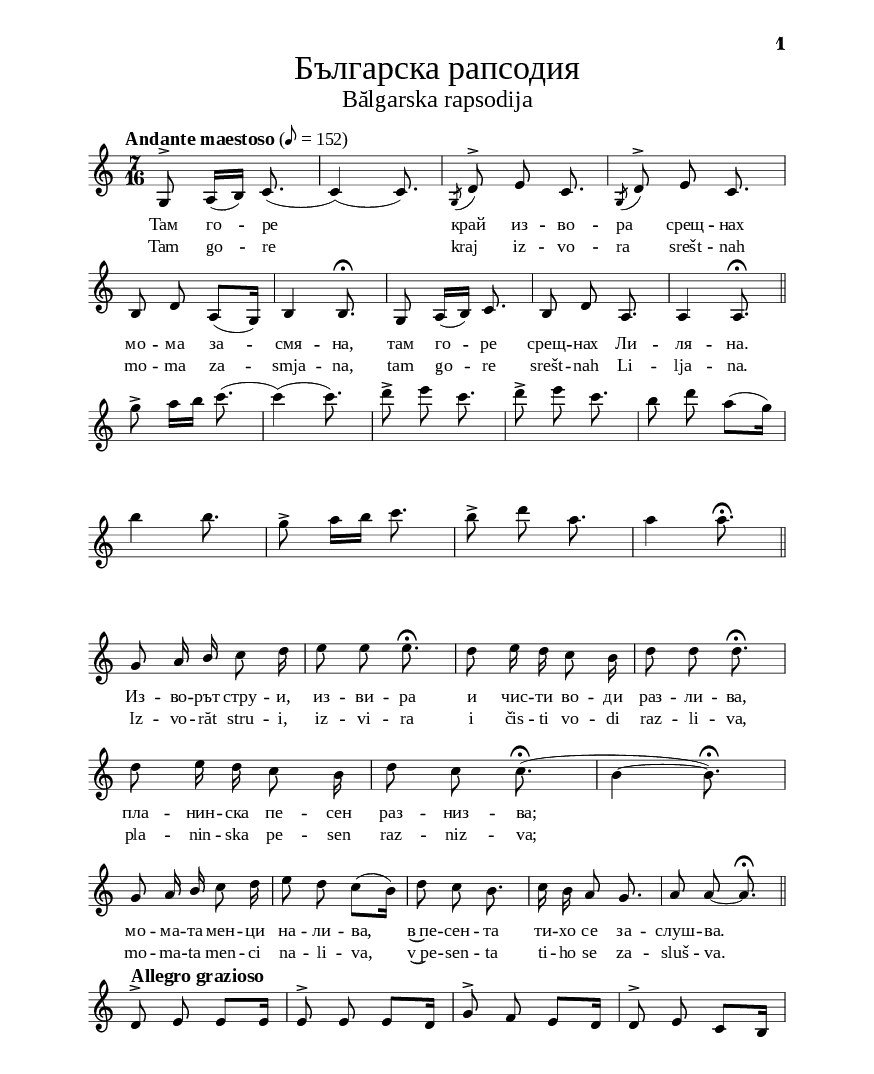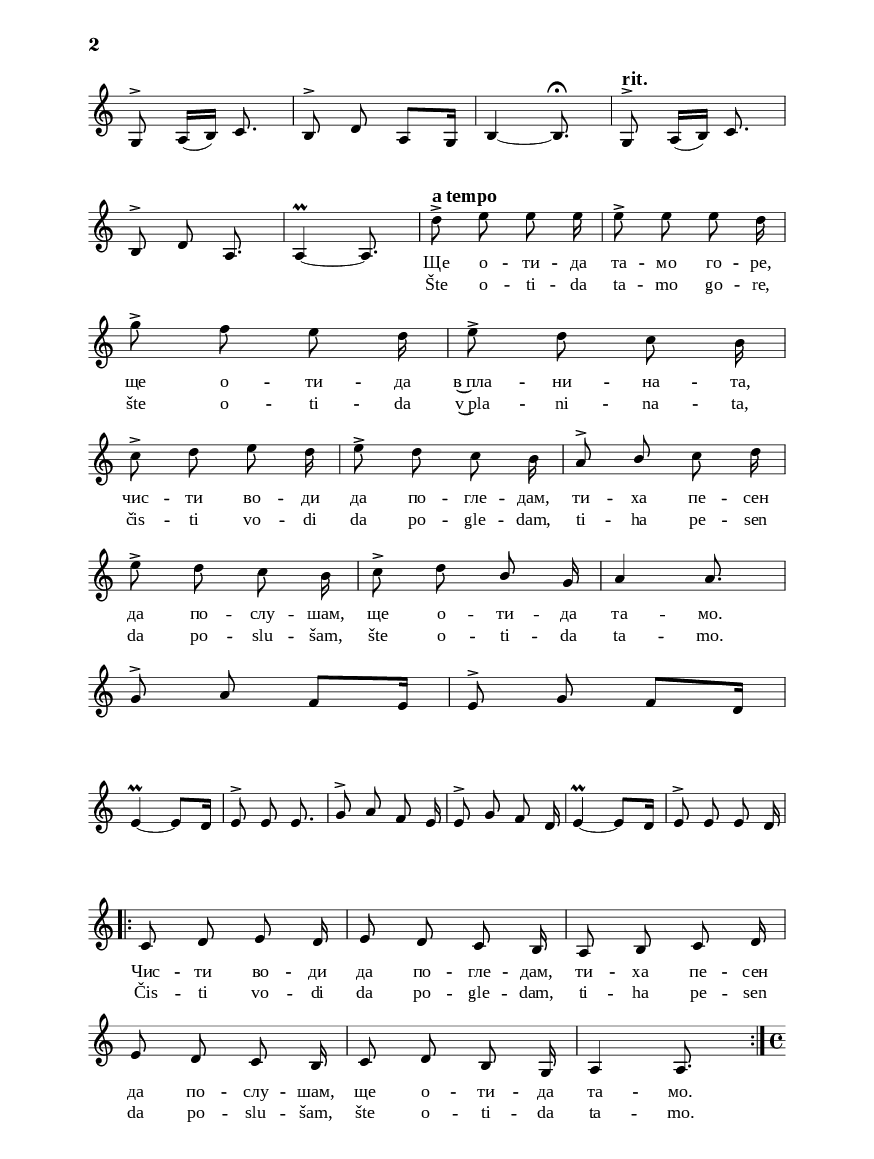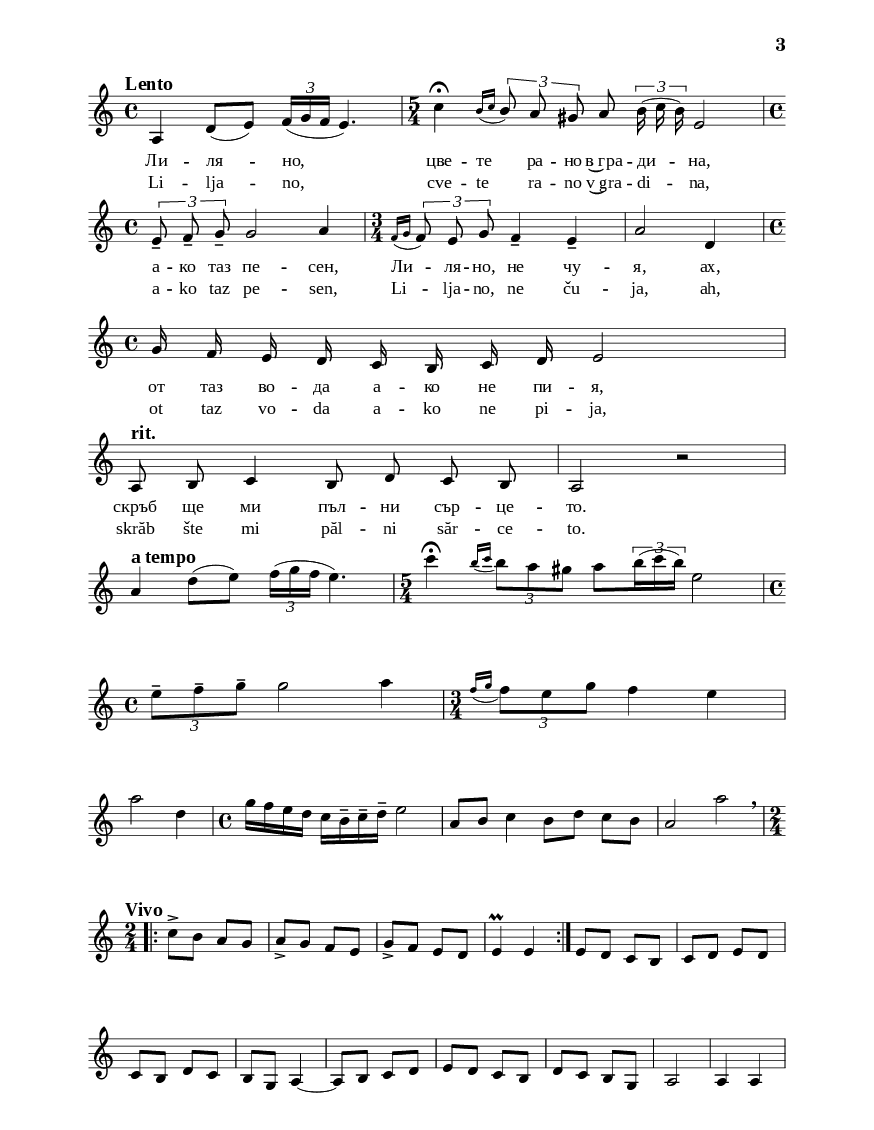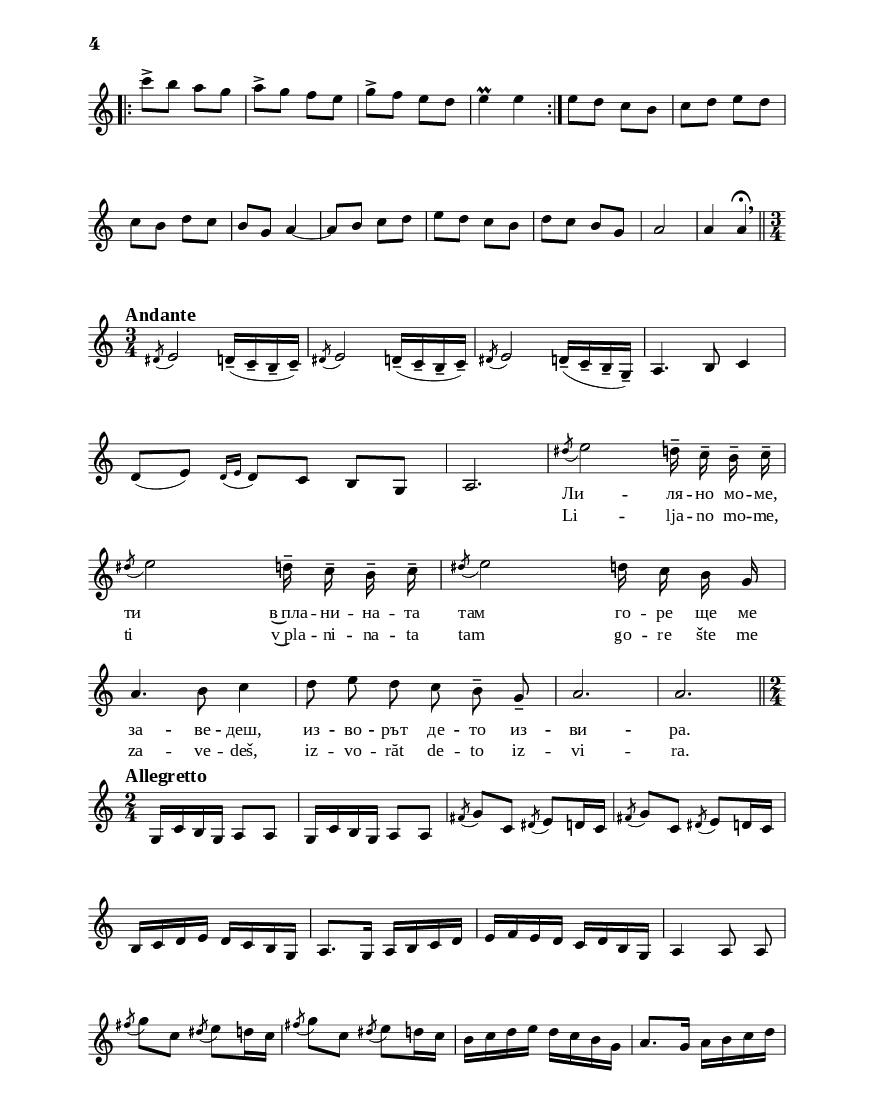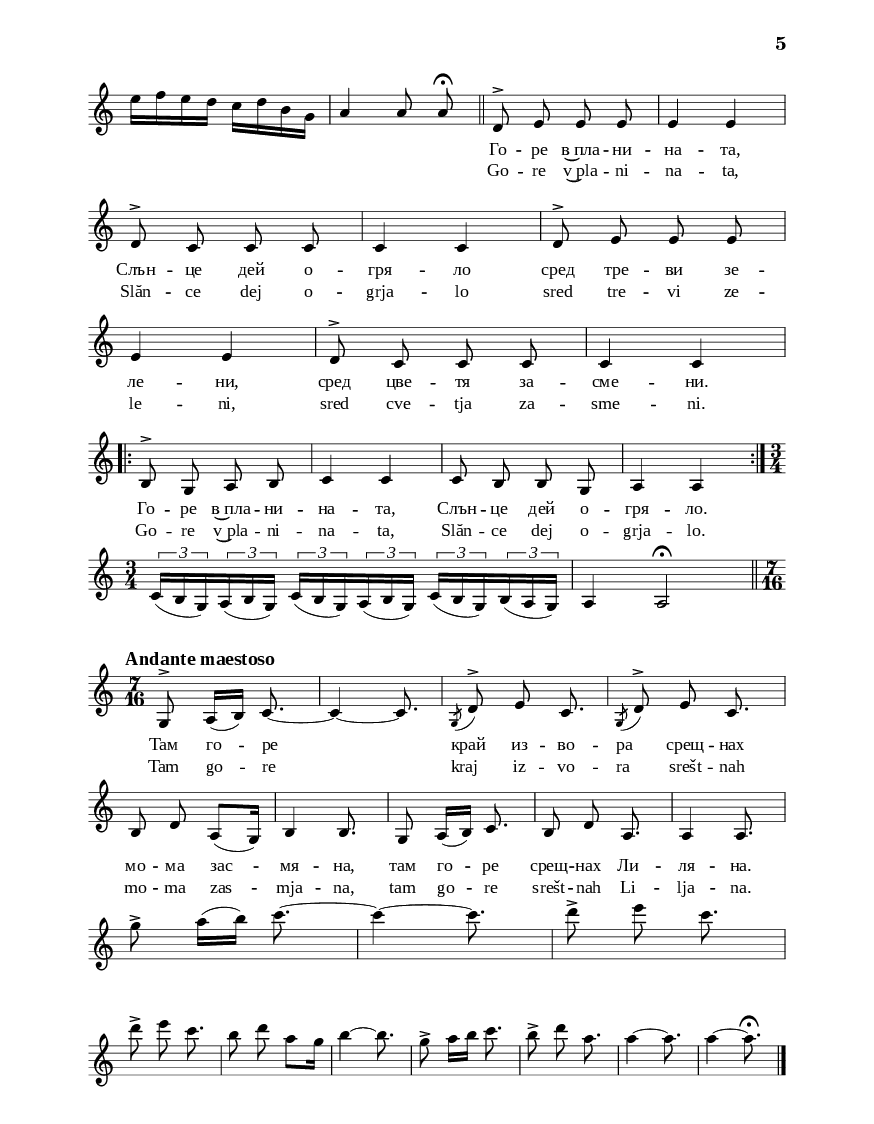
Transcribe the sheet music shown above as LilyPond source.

\version "2.24.2"

\include "include/globals.ily"

\bookpart {
  \label #'ref146
  \tocItem \markup "Българска рапсодия – Bălgarska rapsodija"
  \include "include/bookpart-paper.ily"
  \score {
    \include "include/score-layout.ily"

    \new Voice \relative c' {
      \clef treble
      \key c \major
      \time 7/16
      \tempoFunc "Andante maestoso" 8 "152"
      \autoBeamOff
      g8^\accent a16([b]) c8.( | \noBreak
      c4)(c8.) | \noBreak
      \acciaccatura {g8} d'^\accent e c8. | \noBreak
      \acciaccatura {g8} d'^\accent e c8. | \break
      b8 d a([g16]) | \noBreak

      b4 b8.\fermata | \noBreak
      g8 a16([b]) c8. | \noBreak
      b8 d a8. | \noBreak
      a4 a8.\fermata | \bar "||" \break

      g''8\accent a16[b] c8.( | \noBreak
      c4)(c8.) | \noBreak
      d8\accent e c8. | \noBreak
      d8\accent e c8. | \noBreak
      b8 d a([g16]) | \break
      b4 b8. | \noBreak
      g8\accent a16[b] c8. | \noBreak
      b8\accent d a8. | \noBreak
      a4 a8.\fermata | \bar "||" \break

      g,8 a16 \stemUp b \stemNeutral c8 d16 | \noBreak
      e8 e e8.\fermata | \noBreak
      d8 e16 d16 c8 b16 | \noBreak
      d8 d d8.\fermata | \break

      d8 e16 d16 c8 b16 | \noBreak
      d8 c8 c8.\fermata( | \noBreak
      b4~ b8.\fermata) | \break
      g8 a16 \stemUp b \stemNeutral c8 d16 | \noBreak
      e8 d c8([b16]) | \noBreak

      d8 c b8. | \noBreak
      c16 b a8 g8. | \noBreak
      a8 a8~ a8.\fermata | \bar "||" \break
      \tempo "Allegro grazioso" d,8^\accent e e[e16] | \noBreak
      e8^\accent e e[d16] | \noBreak

      g8^\accent f e[d16] | \noBreak
      d8^\accent e c[b16] | \break
      g8^\accent a16([b]) c8. | \noBreak
      b8^\accent d a[g16] | \noBreak
      b4~ b8.\fermata | \noBreak
      \tempo "rit." g8^\accent a16([b]) c8. | \break

      b8^\accent d a8. | \noBreak
      a4\prall~ a8. | \noBreak
      \tempo "a tempo" d'8\accent e e e16 | \noBreak
      e8\accent e e d16 | \break
      g8\accent f e d16 | \noBreak

      e8\accent d c b16 | \break
      c8\accent d e d16 | \noBreak
      e8\accent d c b16 | \noBreak
      a8^\accent \stemUp b \stemNeutral c d16 | \break

      e8\accent d c b16 | \noBreak
      c8\accent d \stemUp b \stemNeutral g16 | \noBreak
      a4 a8. | \break
      g8^\accent a f[e16] | \noBreak
      e8^\accent g f[d16] | \break

      e4\prall~ e8[d16] | \noBreak
      e8^\accent e e8. | \noBreak
      g8^\accent a f e16 | \noBreak
      e8^\accent g f d16 | \noBreak
      e4\prall~ e8[d16] | \noBreak
      e8^\accent e e d16 | \break
    
      \bar ".|:-|"

      \repeat volta 1 {
        c8 d e d16 | \noBreak
        e8 d c b16 | \noBreak
        a8 b c d16 | \break
        e8 d c b16 | \noBreak

        c8 d b g16 | \noBreak
        a4 a8. | \break \bar ":|."
      }
      \time 4/4 \tempo "Lento" a4 d8([e]) \tuplet 3/2 {f16([ g f]} e4.) | \time 5/4 \noBreak
      \override TupletNumber.avoid-slur = #'ignore
      c'4\fermata \acciaccatura{ b16[c] } \tuplet 3/2 { \stemUp b8 \stemNeutral a gis} a8 \tupletUp \tuplet 3/2 { b16(c b) } e,2 | \break
      \time 4/4 \tuplet 3/2 { e8\tenuto f\tenuto g\tenuto } g2 a4 | \time 3/4 \noBreak

      \acciaccatura {f16[g]} \tuplet 3/2 { f8 e g } f4\tenuto e4\tenuto | \noBreak
      a2 d,4 | \break
      \time 4/4 g16 f e d c b c d e2 | \break

      \tempo "rit." a,8 b c4 b8 d c b | \noBreak
      a2 r2 | \break
      \tempo "a tempo" a'4  d8([e]) \tupletNeutral \tuplet 3/2 { f16([ g f] } e4.) \time 5/4 | 

      c'4\fermata \acciaccatura { b16[c] }  \tuplet 3/2 { b8[ a gis]} a8[ \tupletUp \tuplet 3/2 { b16(c b)] }  e,2 \tupletNeutral | \break
      \time 4/4 \tuplet 3/2 { e8\tenuto[f\tenuto g\tenuto] } g2 a4 | \noBreak
      \time 3/4 \acciaccatura { f16[g] } \tuplet 3/2 { f8[e g] } f4 e | \break

      a2 d,4  | \noBreak
      \time 4/4 g16[f e d] c[b\tenuto c\tenuto d\tenuto] e2 | \noBreak
      a,8[b] c4 b8[d] c[b] | \noBreak
      a2 a' \breathe | \bar "|" \time 2/4 \break    \bar ".|:-|"
      \repeat volta 1 {
        \tempo "Vivo"  c,8\accent[b] a[g] | \noBreak
        a\accent[g] f[e] | \noBreak
        g\accent[f] e[d] | \noBreak
        e4\prall e | \noBreak \bar ":|."
      } 
      e8[d] c[b] | \noBreak
      c[d] e[d] | \break

      c[b] d[c] | \noBreak
      b[g] a4~ | \noBreak
      a8[b] c[d] | \noBreak
      e[d] c[b] | \noBreak
      d[c] b[g] | \noBreak
      a2 | \noBreak
      a4 a |  \bar "|" \break \bar ".|:-|"

      \repeat volta 1 {
        c''8\accent[b] a[g] | \noBreak
        a\accent[g] f[e] | \noBreak
        g\accent[f] e[d] | \noBreak
        e4\prall e | \noBreak  \bar ":|."
      }
      e8[d] c[b] | \noBreak
      c[d] e[d] | \break

      c[b] d[c] | \noBreak
      b[g] a4~ | \noBreak
      a8[b] c[d] | \noBreak
      e[d] c[b] | \noBreak
      d[c] b[g] | \noBreak
      a2 | \noBreak
      a4 a \fermata \breathe | \bar "||" \time 3/4 \break

      \tempo "Andante" \acciaccatura { dis,8 } e2 d16\tenuto([c\tenuto b\tenuto c\tenuto]) | \noBreak
      \acciaccatura { dis8 } e2 d16\tenuto([c\tenuto b\tenuto c\tenuto]) | \noBreak
      \acciaccatura { dis8 } e2 d16\tenuto([c\tenuto b\tenuto g\tenuto]) | \noBreak
      a4. b8 c4 \break

      d8([e]) \acciaccatura { d16[e] } d8[c] b[g] | \noBreak
      a2. \noBreak
      \acciaccatura { dis'8 } e2 d16\tenuto c\tenuto b\tenuto c\tenuto | \break
      \acciaccatura { dis8 } e2 d16\tenuto c\tenuto b\tenuto c\tenuto | \noBreak

      \acciaccatura { dis8 } e2 d16 c b g | \break
      a4. b8 c4 | \noBreak
      d8 e d c b\tenuto g\tenuto | \noBreak
      a2. | \noBreak
      a2. | \bar "||" \time 2/4 \break

      \tempo "Allegretto" g,16[c b g] a8[a] | \noBreak
      g16[c b g] a8[a] | \noBreak
      \acciaccatura { fis'8 } g[c,] \acciaccatura { dis } e[d16 c] | \noBreak
      \acciaccatura { fis8 } g[c,] \acciaccatura { dis } e[d16 c] | \break

      b16[c d e] d[c b g] | \noBreak
      a8.[g16] a[b c d] | \noBreak
      e[f e d] c[d b g] | \noBreak
      a4 a8 a \break

      \acciaccatura { fis''8 } g[c,] \acciaccatura { dis } e[d16 c] | \noBreak
      \acciaccatura { fis8 } g[c,] \acciaccatura { dis } e[d16 c] | \noBreak
      b[c d e] d[c b g] | \noBreak
      a8.[g16] a[b c d] | \break

      e[f e d] c[d b g] | \noBreak
      a4 a8 a \fermata | \bar "||" \noBreak
      d,^\accent e e e | \noBreak
      e4 e | \break
      d8^\accent c c c | \noBreak

      c4 c | \noBreak
      d8^\accent e e e | \break
      e4 e | \noBreak
      d8^\accent c c c | \noBreak
      c4 c | \break \bar ".|:-|"

      \repeat volta 1 {
        b8^\accent g a b | \noBreak
        c4 c | \noBreak
        c8 b b g | \noBreak
        a4 a |
      } \time 3/4 \break \bar ":|."

      \override TupletBracket.positions = #'(3 . 3)
      \tuplet 3/2 8 { c16([b g) a(b g]) c16([b g) a(b g]) c16([b g) b(a g])  } | \noBreak
      a4 a2 \fermata | \bar "||" \time 7/16 \break

      \tempo "Andante maestoso" g8^\accent a16([b]) c8.~ | \noBreak
      c4~ c8. | \noBreak
      \acciaccatura { g8 } d'^\accent e c8. | \noBreak
      \acciaccatura { g8 } d'^\accent e c8. | \break
      b8 d a([g16]) | \noBreak
      b4 b8. | \noBreak

      g8 a16([b]) c8. | \noBreak
      b8 d a8. | \noBreak
      a4 a8. | \break
      g''8\accent a16([b]) c8.~ | \noBreak
      c4~ c8. | \noBreak
      d8\accent e c8. | \break

      d8\accent e c8. | \noBreak
      b8 d a[g16]| \noBreak
      b4~ b8. | \noBreak
      g8\accent a16[b] c8. | \noBreak
      b8\accent d a8. | \noBreak
      a4~ a8. | \noBreak
      a4~ a8. \fermata | \bar "|."
    }

    \addlyrics {
      Там го -- ре край из -- во -- ра срещ -- нах мо -- ма за --
      смя -- на, там го -- ре срещ -- нах Ли -- ля -- на.
      \repeat unfold 22 { \skip 1 }
      Из -- во -- рът стру -- и, из -- ви -- ра и чис -- ти во -- ди раз -- ли -- ва,
      пла -- нин -- ска пе -- сен раз -- низ -- ва; мо -- ма -- та мен -- ци на -- ли -- ва,
      в~пе -- сен -- та ти -- хо се за -- слуш -- ва.
      \repeat unfold 26 { \skip 1 }
      Ще о -- ти -- да та -- мо го -- ре, ще о -- ти -- да
      в~пла -- ни -- на -- та, чис -- ти во -- ди да по -- гле -- дам, ти -- ха пе -- сен
      да по -- слу -- шам, ще о -- ти -- да та -- мо.
      \repeat unfold 23 { \skip 1 }
      Чис -- ти во -- ди да по -- гле -- дам, ти -- ха пе -- сен да по -- слу -- шам,
      ще о -- ти -- да та -- мо. Ли -- ля -- но,
      цве -- те ра -- но в~гра -- ди -- на, а -- ко таз пе -- сен,
      Ли -- ля -- но, не чу -- я, ах, от таз во -- да а -- ко не пи -- я,
      скръб ще ми пъл -- ни сър -- це -- то.
      \repeat unfold 85 { \skip 1 }
      Ли -- ля -- но мо -- ме, ти в~пла -- ни -- на -- та
      там го -- ре ще ме за -- ве -- деш, из -- во -- рът де -- то из -- ви -- ра.
      \repeat unfold 30 { \skip 1 }
      Го -- ре в~пла -- ни -- на -- та, Слън -- це дей о --
      гря -- ло сред тре -- ви зе -- ле -- ни, сред цве -- тя за -- сме -- ни.
      Го -- ре в~пла -- ни -- на -- та, Слън -- це дей о -- гря -- ло.
      \repeat unfold 5 { \skip 1 }
      Там го -- ре край из -- во -- ра срещ -- нах мо -- ма зас -- мя -- на,
      там го -- ре срещ -- нах Ли -- ля -- на.
    }
    
    \addlyrics {
      Tam go -- re kraj iz -- vo -- ra srešt -- nah mo -- ma za --
      smja -- na, tam go -- re srešt -- nah Li -- lja -- na.
      \repeat unfold 22 { \skip 1 }
      Iz -- vo -- răt stru -- i, iz -- vi -- ra i čis -- ti vo -- di raz -- li -- va,
      pla -- nin -- ska pe -- sen raz -- niz -- va; mo -- ma -- ta men -- ci na -- li -- va,
      v~pe -- sen -- ta ti -- ho se za -- sluš -- va.
      \repeat unfold 26 { \skip 1 }
      Šte o -- ti -- da ta -- mo go -- re, šte o -- ti -- da
      v~pla -- ni -- na -- ta, čis -- ti vo -- di da po -- gle -- dam, ti -- ha pe -- sen
      da po -- slu -- šam, šte o -- ti -- da ta -- mo.
      \repeat unfold 23 { \skip 1 }
      Čis -- ti vo -- di da po -- gle -- dam, ti -- ha pe -- sen da po -- slu -- šam,
      šte o -- ti -- da ta -- mo. Li -- lja -- no,
      cve -- te ra -- no v~gra -- di -- na, a -- ko taz pe -- sen,
      Li -- lja -- no, ne ču -- ja, ah, ot taz vo -- da a -- ko ne pi -- ja,
      skrăb šte mi păl -- ni săr -- ce -- to.
      \repeat unfold 85 { \skip 1 }
      Li -- lja -- no mo -- me, ti v~pla -- ni -- na -- ta
      tam go -- re šte me za -- ve -- deš, iz -- vo -- răt de -- to iz -- vi -- ra.
      \repeat unfold 30 { \skip 1 }
      Go -- re v~pla -- ni -- na -- ta, Slăn -- ce dej o --
      grja -- lo sred tre -- vi ze -- le -- ni, sred cve -- tja za -- sme -- ni.
      Go -- re v~pla -- ni -- na -- ta, Slăn -- ce dej o -- grja -- lo.
      \repeat unfold 5 { \skip 1 }
      Tam go -- re kraj iz -- vo -- ra srešt -- nah mo -- ma zas -- mja -- na,
      tam go -- re srešt -- nah Li -- lja -- na.
    }

    \header {
      title = \titleFunc "Българска рапсодия" "Bălgarska rapsodija"
    }

    \midi{}

  } % score

  \pageBreak
  % include foreign translation(s) of the song
  \version "2.22.1"

\markup \fill-line { \fontsize #deTitleFontSize "Bulgarische Rapsodie" }
\markup \null
\markup \null
\markup \fontsize #deCoupletFontSize {
  \hspace #3
  \override #`(baseline-skip . ,deCoupletBaselineSkip)

  \column {
    \line { " " }

    \line { " "Dort oben bei den Quellen habe ich ein lächelndes Mädchen getroffen,}

    \line { " "dort oben habe ich Liljana getroffen.}

    \line { " "Die Quelle strömt und entspringt,}

    \line { " "und gießt das reine Wasser}

    \line { " "und singt ein Berglied.}

    \line { " "Das Mädchen gießt die Kupferkessel ein}

    \line { " "und lauscht dem Lied.}

    \line { " "Ich gehe dort oben hin,}

    \line { " "ich gehe in die Bergen,}

    \line { " "damit ich das reine Wasser anschaue }

    \line { " "und dem leisen Lied lausche,}

    \line { " "ich gehe dorthin.}

    \line { " "Damit ich das reine Wasser anschaue,}

    \line { " "damit ich dem leisen Lied lausche,}

    \line { " "gehe ich dorthin.}

    \line { " "Liliano, Frühblume im Garten,}

    \line { " "wenn ich dieses Lied, Liliano, nicht höre,}

    \line { " "ah, wenn ich von diesem Wasser nicht trinke}

    \line { " "wird Trauer mein Herz erfüllen.}

    \line { " "Liliano, Mädchen,}

    \line { " "du wirst mich dort oben ins Gebirge bringen,}

    \line { " "dort, wo die Quelle entspringt.}

    \line { " "Oben im Gebirge,}

    \line { " "wo die Sonne scheint,}

    \line { " "zwischen den grünen Gräsern,}

    \line { " "zwischen den lächelnden Blumen.}

    \line { " "Oben im Gebirge,}

    \line { " "wo die Sonne schien.}
    

    \line { " "Dort oben bei den Quellen }

    \line { " "traf ich ein lächelndes Mädchen,}

    \line { " "dort oben traf ich Liljana.}

  }
}


} % bookpart
